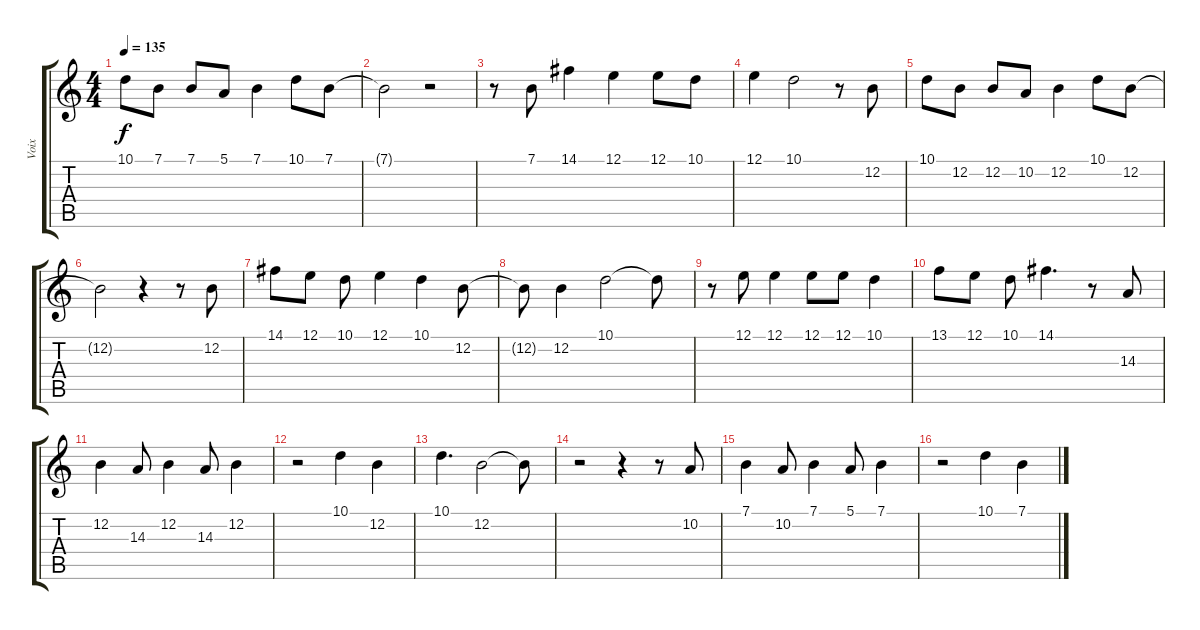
\track ("Voix" "Voix") {instrument fx8scifi}
\staff {score tabs}
\tuning (E4 B3 G3 D3 A2 E2) {hide}
\ts (4 4)
\tempo 135
\clef g2
\ks c
10.1.8{dy f} 7.1.8 7.1.8 5.1.8 7.1.4 10.1.8 7.1.8 |
7.1{t}.2 r.2 |
r.8 7.1.8 14.1.4 12.1.4 12.1.8 10.1.8 |
12.1.4 10.1.2 r.8 12.2.8 |
10.1.8 12.2.8 12.2.8 10.2.8 12.2.4 10.1.8 12.2.8 |
12.2{t}.2 r.4 r.8 12.2.8 |
14.1.8 12.1.8 10.1.8 12.1.4 10.1.4 12.2.8 |
12.2{t}.8 12.2.4 10.1.2 10.1{t}.8 |
r.8 12.1.8 12.1.4 12.1.8 12.1.8 10.1.4 |
13.1.8 12.1.8 10.1.8 14.1.4{d} r.8 14.3.8 |
12.2.4 14.3.8 12.2.4 14.3.8 12.2.4 |
r.2 10.1.4 12.2.4 |
10.1.4{d} 12.2.2 12.2{t}.8 |
r.2 r.4 r.8 10.2.8 |
7.1.4 10.2.8 7.1.4 5.1.8 7.1.4 |
r.2 10.1.4 7.1.4
